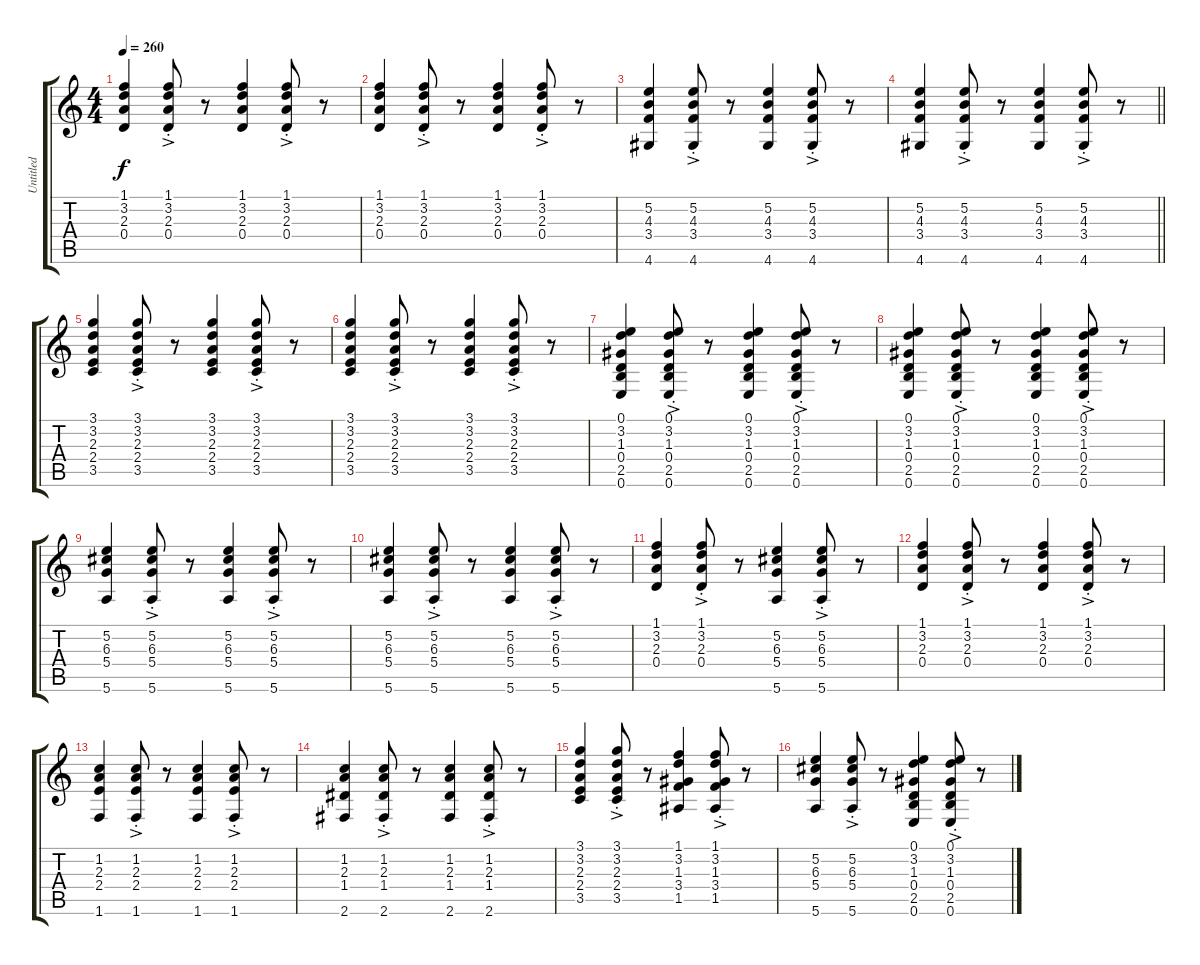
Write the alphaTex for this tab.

\track ("Untitled" "Untitled") {instrument acousticguitarnylon}
\staff {score tabs}
\tuning (E4 B3 G3 D3 A2 E2) {hide}
\ts (4 4)
\tempo 260
\clef g2
\ks c
(1.1 3.2 2.3 0.4).4{dy f} (1.1{ac st} 3.2{ac st} 2.3{ac st} 0.4{ac st}).8 r.8 (1.1 3.2 2.3 0.4).4 (1.1{ac st} 3.2{ac st} 2.3{ac st} 0.4{ac st}).8 r.8 |
(1.1 3.2 2.3 0.4).4 (1.1{ac st} 3.2{ac st} 2.3{ac st} 0.4{ac st}).8 r.8 (1.1 3.2 2.3 0.4).4 (1.1{ac st} 3.2{ac st} 2.3{ac st} 0.4{ac st}).8 r.8 |
(5.2 4.3 3.4 4.6).4 (5.2{ac st} 4.3{ac st} 3.4{ac st} 4.6{ac st}).8 r.8 (5.2 4.3 3.4 4.6).4 (5.2{ac st} 4.3{ac st} 3.4{ac st} 4.6{ac st}).8 r.8 |
\barLineRight lightlight
(5.2 4.3 3.4 4.6).4 (5.2{ac st} 4.3{ac st} 3.4{ac st} 4.6{ac st}).8 r.8 (5.2 4.3 3.4 4.6).4 (5.2{ac st} 4.3{ac st} 3.4{ac st} 4.6{ac st}).8 r.8 |
(3.1 3.2 2.3 2.4 3.5).4 (3.1{ac st} 3.2{ac st} 2.3{ac st} 2.4{ac st} 3.5{ac st}).8 r.8 (3.1 3.2 2.3 2.4 3.5).4 (3.1{ac st} 3.2{ac st} 2.3{ac st} 2.4{ac st} 3.5{ac st}).8 r.8 |
(3.1 3.2 2.3 2.4 3.5).4 (3.1{ac st} 3.2{ac st} 2.3{ac st} 2.4{ac st} 3.5{ac st}).8 r.8 (3.1 3.2 2.3 2.4 3.5).4 (3.1{ac st} 3.2{ac st} 2.3{ac st} 2.4{ac st} 3.5{ac st}).8 r.8 |
(0.1 3.2 1.3 0.4 2.5 0.6).4 (0.1{ac st} 3.2{ac st} 1.3{ac st} 0.4{ac st} 2.5{ac st} 0.6{ac st}).8 r.8 (0.1 3.2 1.3 0.4 2.5 0.6).4 (0.1{ac st} 3.2{ac st} 1.3{ac st} 0.4{ac st} 2.5{ac st} 0.6{ac st}).8 r.8 |
(0.1 3.2 1.3 0.4 2.5 0.6).4 (0.1{ac st} 3.2{ac st} 1.3{ac st} 0.4{ac st} 2.5{ac st} 0.6{ac st}).8 r.8 (0.1 3.2 1.3 0.4 2.5 0.6).4 (0.1{ac st} 3.2{ac st} 1.3{ac st} 0.4{ac st} 2.5{ac st} 0.6{ac st}).8 r.8 |
(5.2 6.3 5.4 5.6).4 (5.2{ac st} 6.3{ac st} 5.4{ac st} 5.6{ac st}).8 r.8 (5.2 6.3 5.4 5.6).4 (5.2{ac st} 6.3{ac st} 5.4{ac st} 5.6{ac st}).8 r.8 |
(5.2 6.3 5.4 5.6).4 (5.2{ac st} 6.3{ac st} 5.4{ac st} 5.6{ac st}).8 r.8 (5.2 6.3 5.4 5.6).4 (5.2{ac st} 6.3{ac st} 5.4{ac st} 5.6{ac st}).8 r.8 |
(1.1 3.2 2.3 0.4).4 (1.1{ac st} 3.2{ac st} 2.3{ac st} 0.4{ac st}).8 r.8 (5.2 6.3 5.4 5.6).4 (5.2{ac st} 6.3{ac st} 5.4{ac st} 5.6{ac st}).8 r.8 |
(1.1 3.2 2.3 0.4).4 (1.1{ac st} 3.2{ac st} 2.3{ac st} 0.4{ac st}).8 r.8 (1.1 3.2 2.3 0.4).4 (1.1{ac st} 3.2{ac st} 2.3{ac st} 0.4{ac st}).8 r.8 |
(1.2 2.3 2.4 1.6).4 (1.2{ac st} 2.3{ac st} 2.4{ac st} 1.6{ac st}).8 r.8 (1.2 2.3 2.4 1.6).4 (1.2{ac st} 2.3{ac st} 2.4{ac st} 1.6{ac st}).8 r.8 |
(1.2 2.3 1.4 2.6).4 (1.2{ac st} 2.3{ac st} 1.4{ac st} 2.6{ac st}).8 r.8 (1.2 2.3 1.4 2.6).4 (1.2{ac st} 2.3{ac st} 1.4{ac st} 2.6{ac st}).8 r.8 |
(3.1 3.2 2.3 2.4 3.5).4 (3.1{ac st} 3.2{ac st} 2.3{ac st} 2.4{ac st} 3.5{ac st}).8 r.8 (1.1 3.2 1.3 3.4 1.5).4 (1.1{ac st} 3.2{ac st} 1.3{ac st} 3.4{ac st} 1.5{ac st}).8 r.8 |
(5.2 6.3 5.4 5.6).4 (5.2{ac st} 6.3{ac st} 5.4{ac st} 5.6{ac st}).8 r.8 (0.1 3.2 1.3 0.4 2.5 0.6).4 (0.1{ac st} 3.2{ac st} 1.3{ac st} 0.4{ac st} 2.5{ac st} 0.6{ac st}).8 r.8
